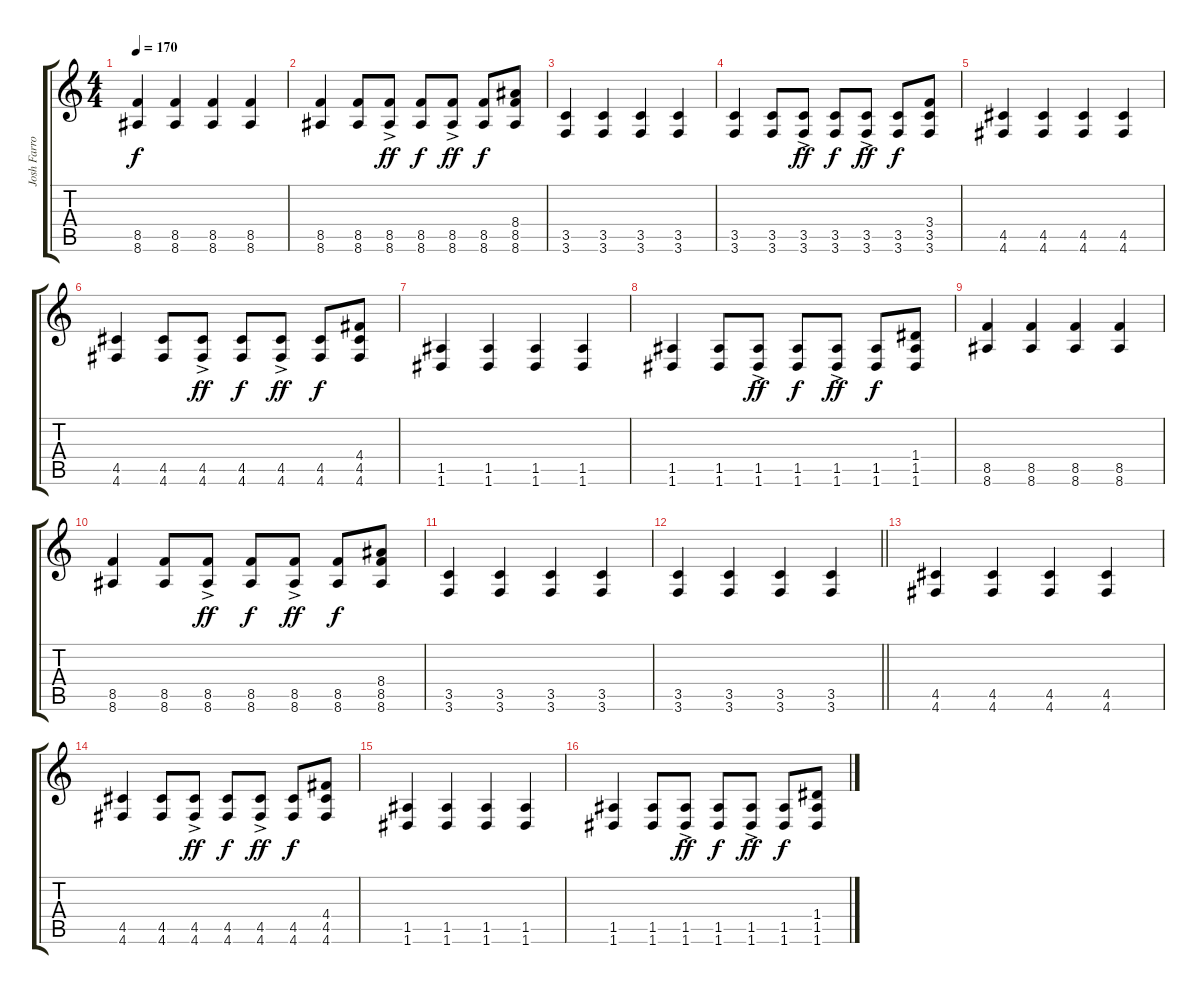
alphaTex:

\track ("Josh Farro (Rhythm Guitar/Left)" "Josh Farro") {instrument distortionguitar}
\staff {score tabs}
\tuning (E4 B3 G3 D3 A2 D2) {hide}
\ts (4 4)
\tempo 170
\clef g2
\ks c
(8.5 8.6).4{dy f} (8.5 8.6).4 (8.5 8.6).4 (8.5 8.6).4 |
(8.5 8.6).4 (8.5 8.6).8 (8.5 8.6{ac}).8{dy ff} (8.5 8.6).8{dy f} (8.5 8.6{ac}).8{dy ff} (8.5 8.6).8{dy f} (8.4 8.5 8.6).8 |
(3.5 3.6).4 (3.5 3.6).4 (3.5 3.6).4 (3.5 3.6).4 |
(3.5 3.6).4 (3.5 3.6).8 (3.5 3.6{ac}).8{dy ff} (3.5 3.6).8{dy f} (3.5 3.6{ac}).8{dy ff} (3.5 3.6).8{dy f} (3.4 3.5 3.6).8 |
(4.5 4.6).4 (4.5 4.6).4 (4.5 4.6).4 (4.5 4.6).4 |
(4.5 4.6).4 (4.5 4.6).8 (4.5 4.6{ac}).8{dy ff} (4.5 4.6).8{dy f} (4.5 4.6{ac}).8{dy ff} (4.5 4.6).8{dy f} (4.4 4.5 4.6).8 |
(1.5 1.6).4 (1.5 1.6).4 (1.5 1.6).4 (1.5 1.6).4 |
(1.5 1.6).4 (1.5 1.6).8 (1.5 1.6{ac}).8{dy ff} (1.5 1.6).8{dy f} (1.5 1.6{ac}).8{dy ff} (1.5 1.6).8{dy f} (1.4 1.5 1.6).8 |
(8.5 8.6).4 (8.5 8.6).4 (8.5 8.6).4 (8.5 8.6).4 |
(8.5 8.6).4 (8.5 8.6).8 (8.5 8.6{ac}).8{dy ff} (8.5 8.6).8{dy f} (8.5 8.6{ac}).8{dy ff} (8.5 8.6).8{dy f} (8.4 8.5 8.6).8 |
(3.5 3.6).4 (3.5 3.6).4 (3.5 3.6).4 (3.5 3.6).4 |
\barLineRight lightlight
(3.5 3.6).4 (3.5 3.6).4 (3.5 3.6).4 (3.5 3.6).4 |
\section ("" "")
(4.5 4.6).4 (4.5 4.6).4 (4.5 4.6).4 (4.5 4.6).4 |
(4.5 4.6).4 (4.5 4.6).8 (4.5 4.6{ac}).8{dy ff} (4.5 4.6).8{dy f} (4.5 4.6{ac}).8{dy ff} (4.5 4.6).8{dy f} (4.4 4.5 4.6).8 |
(1.5 1.6).4 (1.5 1.6).4 (1.5 1.6).4 (1.5 1.6).4 |
(1.5 1.6).4 (1.5 1.6).8 (1.5 1.6{ac}).8{dy ff} (1.5 1.6).8{dy f} (1.5 1.6{ac}).8{dy ff} (1.5 1.6).8{dy f} (1.4 1.5 1.6).8
